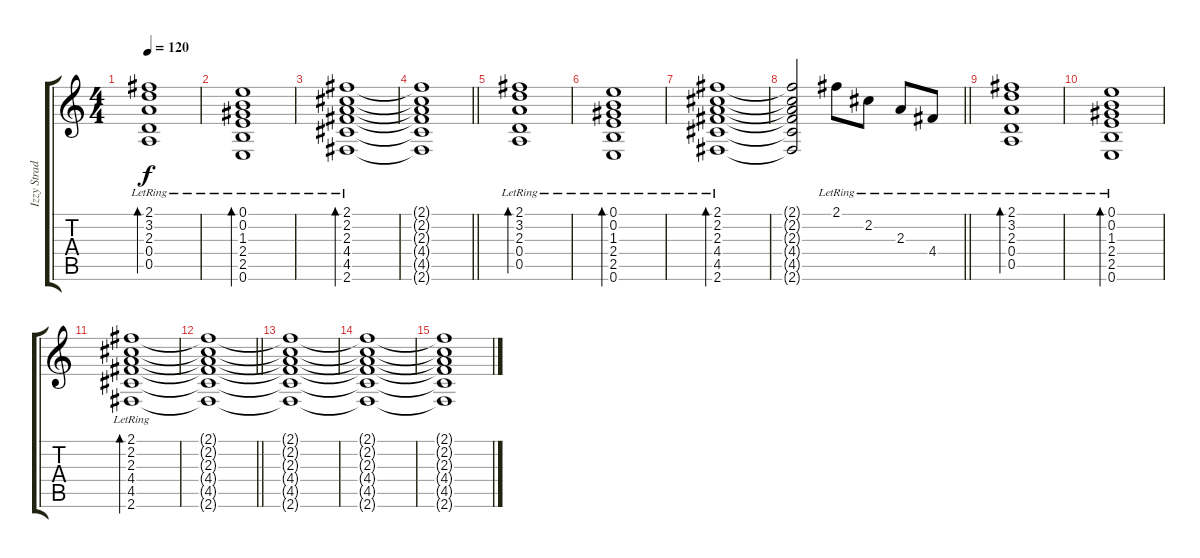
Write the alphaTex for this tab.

\track ("Izzy Stradlin - Rhythm guitar" "Izzy Strad") {instrument acousticguitarsteel}
\staff {score tabs}
\tuning (E4 B3 G3 D3 A2 E2) {hide}
\ts (4 4)
\tempo 120
\clef g2
\ks c
(2.1{lr} 3.2{lr} 2.3{lr} 0.4{lr} 0.5{lr}).1{bd 120 dy f} |
(0.1{lr} 0.2{lr} 1.3{lr} 2.4{lr} 2.5{lr} 0.6{lr}).1{bd 120} |
(2.1{lr} 2.2{lr} 2.3{lr} 4.4{lr} 4.5{lr} 2.6{lr}).1{bd 120} |
\barLineRight lightlight
(2.1{t} 2.2{t} 2.3{t} 4.4{t} 4.5{t} 2.6{t}).1 |
(2.1{lr} 3.2{lr} 2.3{lr} 0.4{lr} 0.5{lr}).1{bd 120} |
(0.1{lr} 0.2{lr} 1.3{lr} 2.4{lr} 2.5{lr} 0.6{lr}).1{bd 120} |
(2.1{lr} 2.2{lr} 2.3{lr} 4.4{lr} 4.5{lr} 2.6{lr}).1{bd 120} |
\barLineRight lightlight
(2.1{t} 2.2{t} 2.3{t} 4.4{t} 4.5{t} 2.6{t}).2 2.1{lr}.8 2.2{lr}.8 2.3{lr}.8 4.4{lr}.8 |
(2.1{lr} 3.2{lr} 2.3{lr} 0.4{lr} 0.5{lr}).1{bd 120} |
(0.1{lr} 0.2{lr} 1.3{lr} 2.4{lr} 2.5{lr} 0.6{lr}).1{bd 120} |
(2.1{lr} 2.2{lr} 2.3{lr} 4.4{lr} 4.5{lr} 2.6{lr}).1{bd 120} |
\barLineRight lightlight
(2.1{t} 2.2{t} 2.3{t} 4.4{t} 4.5{t} 2.6{t}).1 |
(2.1{t} 2.2{t} 2.3{t} 4.4{t} 4.5{t} 2.6{t}).1 |
(2.1{t} 2.2{t} 2.3{t} 4.4{t} 4.5{t} 2.6{t}).1 |
(2.1{t} 2.2{t} 2.3{t} 4.4{t} 4.5{t} 2.6{t}).1
